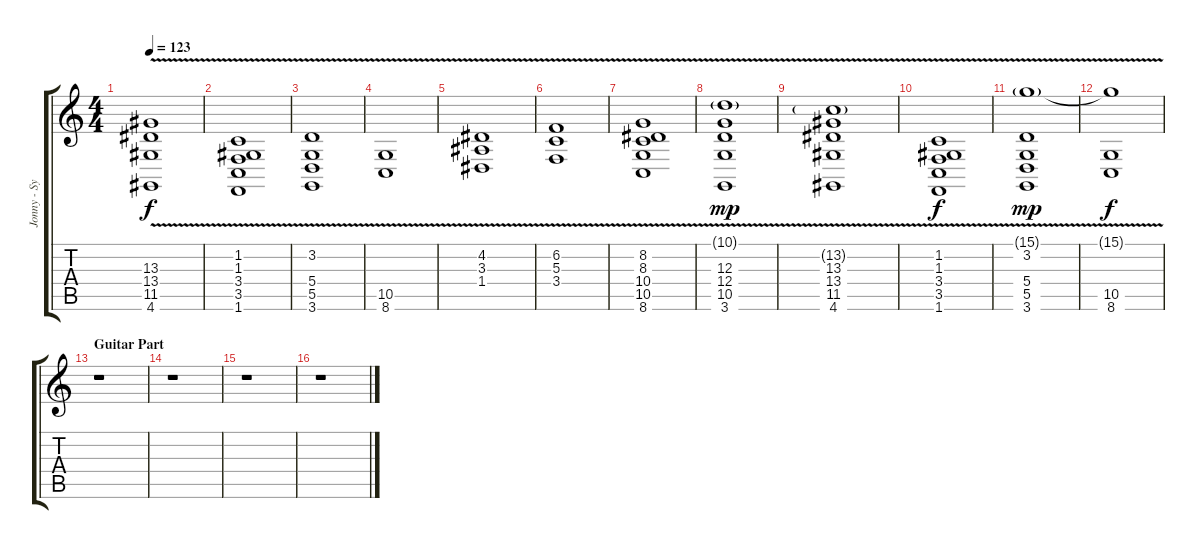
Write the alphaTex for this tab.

\track ("Jonny - Synth" "Jonny - Sy") {instrument synthstrings1}
\staff {score tabs}
\tuning (E4 B3 G3 D3 A2 E2) {hide}
\ts (4 4)
\tempo 123
\clef g2
\ks c
(13.3 13.4{v} 11.5 4.6).1{dy f} |
(1.2 1.3 3.4{v} 3.5 1.6).1 |
(3.2 5.4{v} 5.5 3.6).1 |
(10.5{v} 8.6).1 |
(4.2 3.3 1.4{v}).1 |
(6.2 5.3 3.4{v}).1 |
(8.2 8.3 10.4{v} 10.5 8.6).1 |
(10.1{g} 12.3 12.4{v} 10.5 3.6).1{dy mp} |
(13.2{g} 13.3 13.4{v} 11.5 4.6).1 |
(1.2 1.3 3.4{v} 3.5 1.6).1{dy f} |
(15.1{g} 3.2 5.4{v} 5.5 3.6).1{dy mp} |
(15.1{t} 10.5{v} 8.6).1{dy f} |
\section ("" "Guitar Part")
r.1 |
r.1 |
r.1 |
r.1
